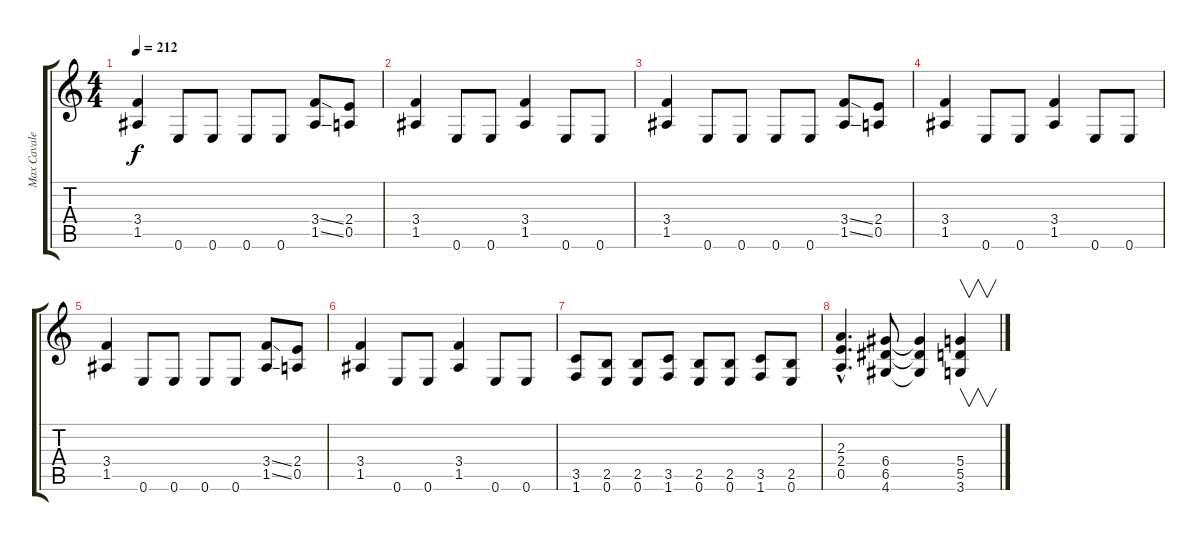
\track ("Max Cavalera" "Max Cavale") {instrument distortionguitar}
\staff {score tabs}
\tuning (E4 B3 G3 D3 A2 E2) {hide}
\ts (4 4)
\tempo 212
\clef g2
\ks c
(3.4 1.5).4{dy f} 0.6.8 0.6.8 0.6.8 0.6.8 (3.4{ss} 1.5{ss}).8 (2.4 0.5).8 |
(3.4 1.5).4 0.6.8 0.6.8 (3.4 1.5).4 0.6.8 0.6.8 |
(3.4 1.5).4 0.6.8 0.6.8 0.6.8 0.6.8 (3.4{ss} 1.5{ss}).8 (2.4 0.5).8 |
(3.4 1.5).4 0.6.8 0.6.8 (3.4 1.5).4 0.6.8 0.6.8 |
(3.4 1.5).4 0.6.8 0.6.8 0.6.8 0.6.8 (3.4{ss} 1.5{ss}).8 (2.4 0.5).8 |
(3.4 1.5).4 0.6.8 0.6.8 (3.4 1.5).4 0.6.8 0.6.8 |
(3.5 1.6).8 (2.5 0.6).8 (2.5 0.6).8 (3.5 1.6).8 (2.5 0.6).8 (2.5 0.6).8 (3.5 1.6).8 (2.5 0.6).8 |
(2.3{hac} 2.4{hac} 0.5{hac}).4{d} (6.4 6.5 4.6).8 (6.4{t} 6.5{t} 4.6{t}).4 (5.4 5.5 3.6).4{v}
